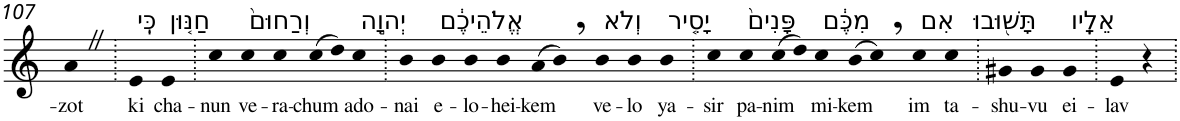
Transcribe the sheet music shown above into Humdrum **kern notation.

**kern	**text
*part1	*part1
*staff1	*staff1
*I"Piano	*
*I'Pno	*
!!LO:PB:g=z
*clefG2	*
*k[]	*
=107	=107
!	!LO:LY:b
4aZ	-zot
=108.	=108.
!LO:TX:a:t=כִּֽי	!
!	!LO:LY:b
4e	ki
!LO:TX:a:t=חַנּ֤וּן	!
!	!LO:LY:b
4e	cha-
=109.	=109.
!	!LO:LY:b
4cc	-nun
!LO:TX:a:t=וְרַחוּם֙	!
!	!LO:LY:b
4cc	ve-
!	!LO:LY:b
4cc	-ra-
!	!LO:LY:b
(>8cc	-chum
8dd)	.
!LO:TX:a:t=יְהוָ֣ה	!
!	!LO:LY:b
4cc	ado-
=110.	=110.
!	!LO:LY:b
4b	-nai
!LO:TX:a:t=אֱלֹהֵיכֶ֔ם	!
!	!LO:LY:b
4b	e-
!	!LO:LY:b
4b	-lo-
!	!LO:LY:b
4b	-hei-
!	!LO:LY:b
(>8a	-kem
8b,)	.
!LO:TX:a:t=וְלֹא	!
!	!LO:LY:b
4b	ve-
!	!LO:LY:b
4b	-lo
!LO:TX:a:t=יָסִ֤יר	!
!	!LO:LY:b
4b	ya-
=111.	=111.
!	!LO:LY:b
4cc	-sir
!LO:TX:a:t=פָּנִים֙	!
!	!LO:LY:b
4cc	pa-
!	!LO:LY:b
(>8cc	-nim
8dd)	.
!LO:TX:a:t=מִכֶּ֔ם	!
!	!LO:LY:b
4cc	mi-
!	!LO:LY:b
(>8b	-kem
8cc,)	.
!LO:TX:a:t=אִם	!
!	!LO:LY:b
4cc	im
!LO:TX:a:t=תָּשׁ֖וּבוּ	!
!	!LO:LY:b
4cc	ta-
=112.	=112.
!	!LO:LY:b
4g#X	-shu-
!	!LO:LY:b
4g#	-vu
!LO:TX:a:t=אֵלָֽיו	!
!	!LO:LY:b
4g#	ei-
=113.	=113.
!	!LO:LY:b
4e	-lav
4r	.
=.	=.
*-	*-
